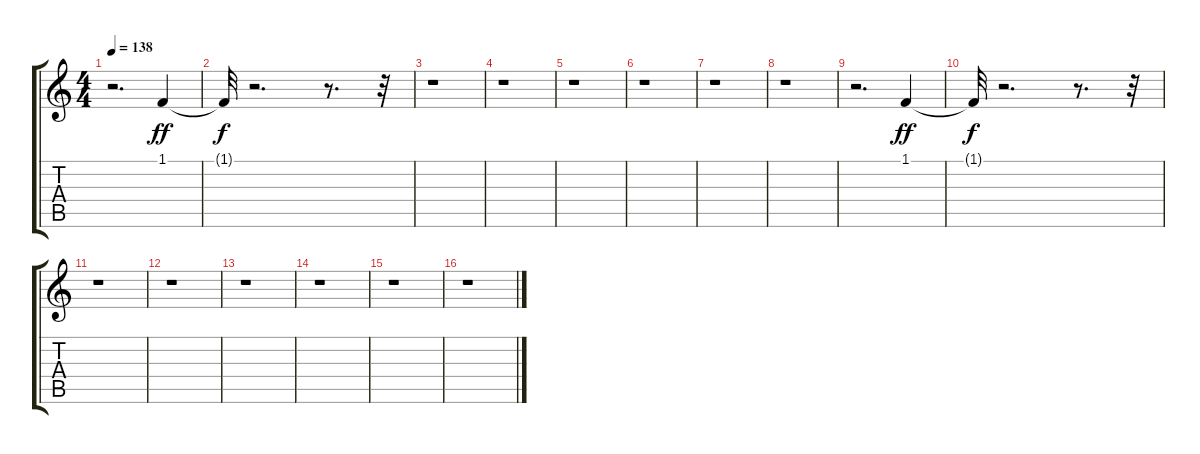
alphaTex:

\track "" {instrument reversecymbal}
\staff {score tabs}
\tuning (E4 B3 G3 D3 A2 E2) {hide}
\ts (4 4)
\tempo 138
\clef g2
\ks c
r.2{d dy f} 1.1.4{dy ff} |
1.1{t}.32{dy f} r.2{d} r.8{d} r.32 |
r.1 |
r.1 |
r.1 |
r.1 |
r.1 |
r.1 |
r.2{d} 1.1.4{dy ff} |
1.1{t}.32{dy f} r.2{d} r.8{d} r.32 |
r.1 |
r.1 |
r.1 |
r.1 |
r.1 |
r.1
